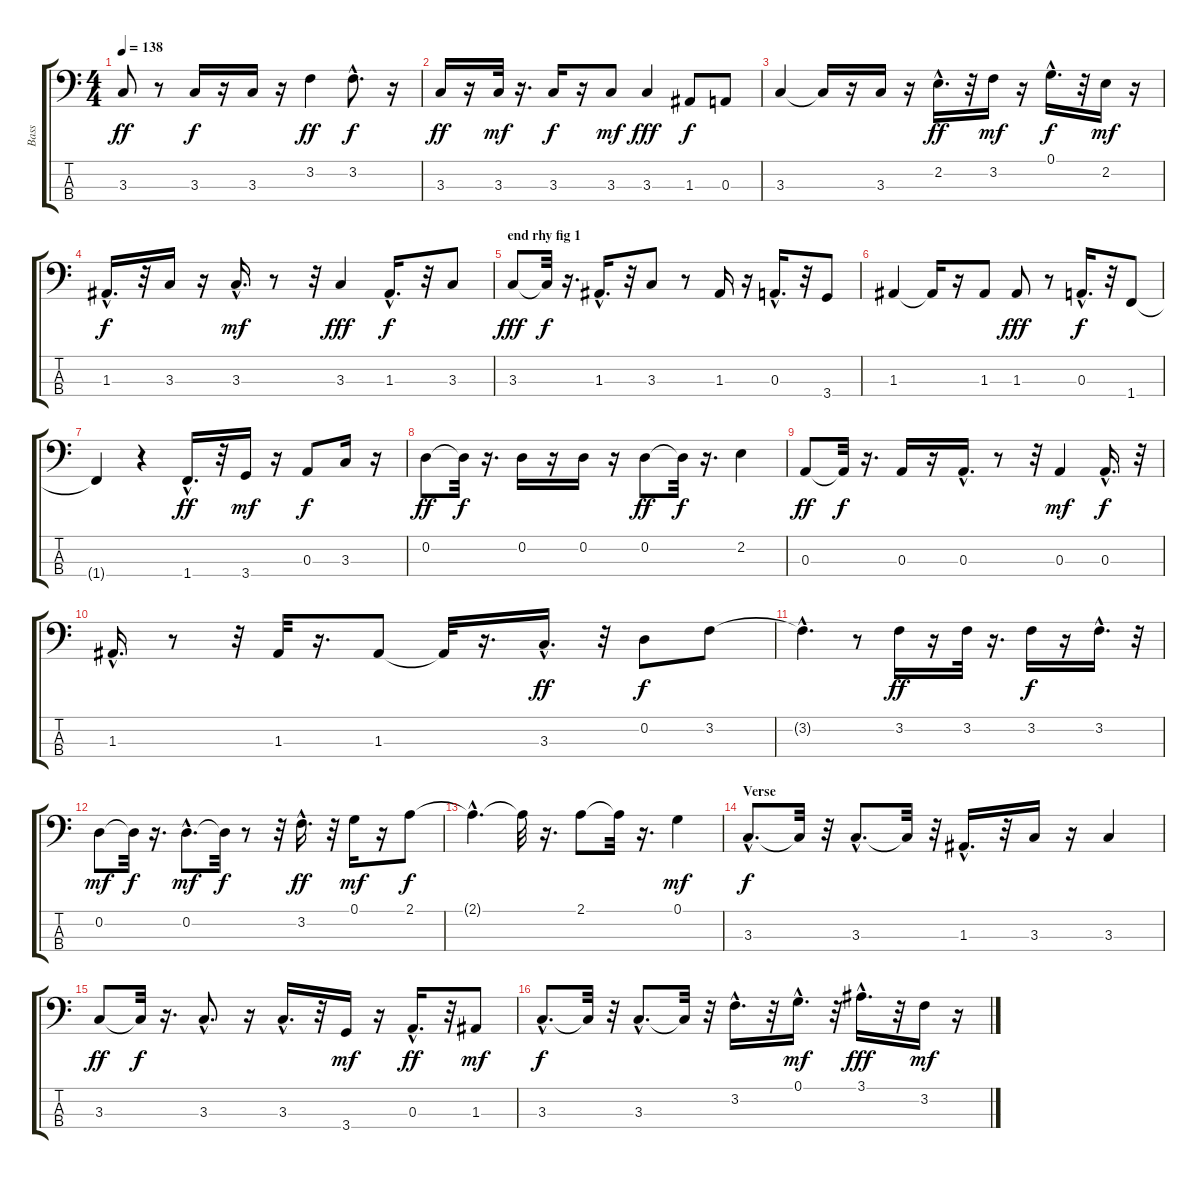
\track ("Bass" "Bass") {instrument electricbasspick}
\staff {score tabs}
\tuning (G2 D2 A1 E1) {hide}
\ts (4 4)
\tempo 138
\clef f4
\ks c
3.3.8{dy ff} r.8 3.3.16{dy f} r.16 3.3.16 r.16 3.2.4{dy ff} 3.2{hac}.8{d dy f} r.16 |
3.3.16{dy ff} r.16 3.3.32{dy mf} r.16{d} 3.3.16{dy f} r.16 3.3.8{dy mf} 3.3.4{dy fff} 1.3.8{dy f} 0.3.8 |
3.3.4 3.3{t}.16 r.16 3.3.16 r.16 2.2{hac}.16{d dy ff} r.32 3.2.16{dy mf} r.16 0.1{hac}.16{d dy f} r.32 2.2.16{dy mf} r.16 |
1.3{hac}.16{d dy f} r.32 3.3.16 r.16 3.3{hac}.16{d dy mf} r.8 r.32 3.3.4{dy fff} 1.3{hac}.16{d dy f} r.32 3.3.8 |
\section ("" "end rhy fig 1")
3.3.8{dy fff} 3.3{t}.32{dy f} r.16{d} 1.3{hac}.16{d} r.32 3.3.8 r.8 1.3.16 r.16 0.3{hac}.16{d} r.32 3.4.8 |
1.3.4 1.3{t}.16 r.16 1.3.8 1.3.8{dy fff} r.8 0.3{hac}.16{d dy f} r.32 1.4.8 |
1.4{t}.4 r.4 1.4{hac}.16{d dy ff} r.32 3.4.16{dy mf} r.16 0.3.8{dy f} 3.3.16 r.16 |
0.2.8{dy ff} 0.2{t}.32{dy f} r.16{d} 0.2.16 r.16 0.2.16 r.16 0.2.8{dy ff} 0.2{t}.32{dy f} r.16{d} 2.2.4 |
0.3.8{dy ff} 0.3{t}.32{dy f} r.16{d} 0.3.16 r.16 0.3{hac}.16{d} r.8 r.32 0.3.4{dy mf} 0.3{hac}.16{d dy f} r.32 |
1.3{hac}.16{d} r.8 r.32 1.3.32 r.16{d} 1.3.8 1.3{t}.32 r.16{d} 3.3{hac}.16{d dy ff} r.32 0.2.8{dy f} 3.2.8 |
3.2{hac t}.4{d} r.8 3.2.16{dy ff} r.16 3.2.32 r.16{d} 3.2.16{dy f} r.16 3.2{hac}.16{d} r.32 |
0.2.8{dy mf} 0.2{t}.32{dy f} r.16{d} 0.2{hac}.8{d dy mf} 0.2{t}.32{dy f} r.8 r.32 3.2{hac}.16{d dy ff} r.32 0.1.16{dy mf} r.16 2.1.8{dy f} |
2.1{hac t}.4{d} 2.1{t}.32 r.16{d} 2.1.8 2.1{t}.32 r.16{d} 0.1.4{dy mf} |
\section ("" "Verse")
3.3{hac}.8{d dy f} 3.3{t}.32 r.32 3.3{hac}.8{d} 3.3{t}.32 r.32 1.3{hac}.16{d} r.32 3.3.16 r.16 3.3.4 |
3.3.8{dy ff} 3.3{t}.32{dy f} r.16{d} 3.3{hac}.8{d} r.16 3.3{hac}.16{d} r.32 3.4.16{dy mf} r.16 0.3{hac}.16{d dy ff} r.32 1.3.8{dy mf} |
3.3{hac}.8{d dy f} 3.3{t}.32 r.32 3.3{hac}.8{d} 3.3{t}.32 r.32 3.2{hac}.16{d} r.32 0.1{hac}.16{d dy mf} r.32 3.1{hac}.16{d dy fff} r.32 3.2.16{dy mf} r.16
